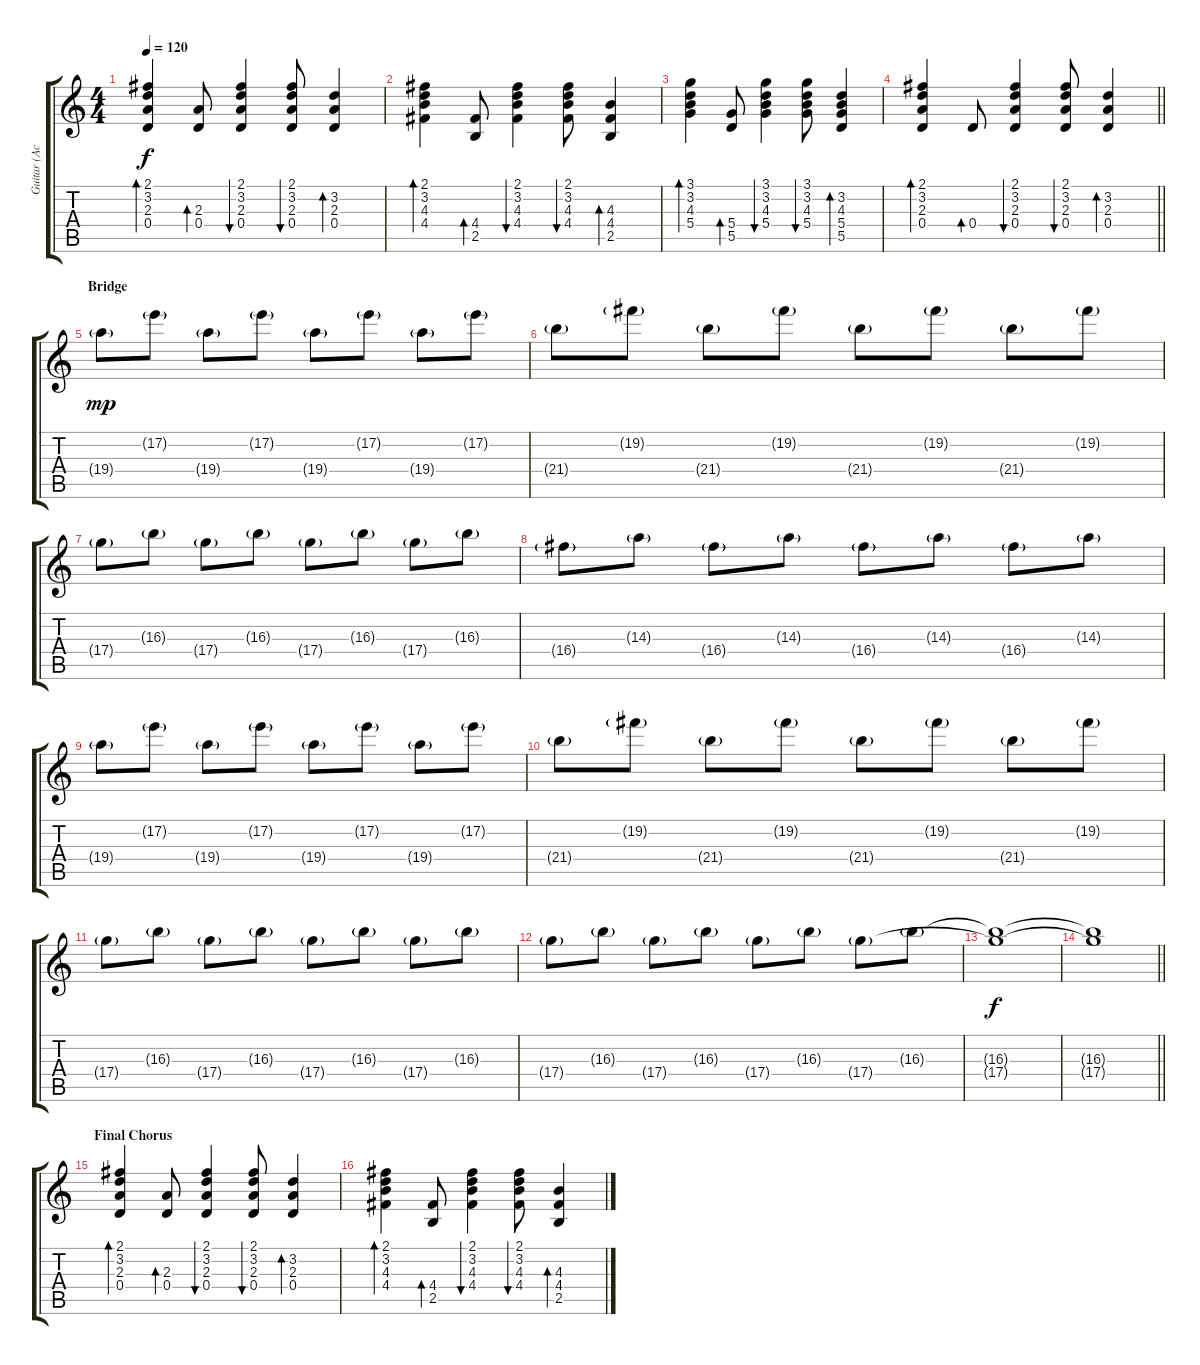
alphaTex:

\track ("Guitar (Acoustic)" "Guitar (Ac") {instrument acousticguitarsteel}
\staff {score tabs}
\tuning (E4 B3 G3 D3 A2 E2) {hide}
\ts (4 4)
\tempo 120
\clef g2
\ks c
(2.1 3.2 2.3 0.4).4{bd 30 dy f} (2.3 0.4).8{bd 30} (2.1 3.2 2.3 0.4).4{bu 30} (2.1 3.2 2.3 0.4).8{bu 30} (3.2 2.3 0.4).4{bd 30} |
(2.1 3.2 4.3 4.4).4{bd 30} (4.4 2.5).8{bd 30} (2.1 3.2 4.3 4.4).4{bu 30} (2.1 3.2 4.3 4.4).8{bu 30} (4.3 4.4 2.5).4{bd 30} |
(3.1 3.2 4.3 5.4).4{bd 30} (5.4 5.5).8{bd 30} (3.1 3.2 4.3 5.4).4{bu 30} (3.1 3.2 4.3 5.4).8{bu 30} (3.2 4.3 5.4 5.5).4{bd 30} |
\barLineRight lightlight
(2.1 3.2 2.3 0.4).4{bd 30} 0.4.8{bd 30} (2.1 3.2 2.3 0.4).4{bu 30} (2.1 3.2 2.3 0.4).8{bu 30} (3.2 2.3 0.4).4{bd 30} |
\section ("" "Bridge")
19.4{g}.8{dy mp} 17.2{g}.8 19.4{g}.8 17.2{g}.8 19.4{g}.8 17.2{g}.8 19.4{g}.8 17.2{g}.8 |
21.4{g}.8 19.2{g}.8 21.4{g}.8 19.2{g}.8 21.4{g}.8 19.2{g}.8 21.4{g}.8 19.2{g}.8 |
17.4{g}.8 16.3{g}.8 17.4{g}.8 16.3{g}.8 17.4{g}.8 16.3{g}.8 17.4{g}.8 16.3{g}.8 |
16.4{g}.8 14.3{g}.8 16.4{g}.8 14.3{g}.8 16.4{g}.8 14.3{g}.8 16.4{g}.8 14.3{g}.8 |
19.4{g}.8 17.2{g}.8 19.4{g}.8 17.2{g}.8 19.4{g}.8 17.2{g}.8 19.4{g}.8 17.2{g}.8 |
21.4{g}.8 19.2{g}.8 21.4{g}.8 19.2{g}.8 21.4{g}.8 19.2{g}.8 21.4{g}.8 19.2{g}.8 |
17.4{g}.8 16.3{g}.8 17.4{g}.8 16.3{g}.8 17.4{g}.8 16.3{g}.8 17.4{g}.8 16.3{g}.8 |
17.4{g}.8 16.3{g}.8 17.4{g}.8 16.3{g}.8 17.4{g}.8 16.3{g}.8 17.4{g}.8 16.3{g}.8 |
(16.3{t} 17.4{t}).1{dy f} |
\barLineRight lightlight
(16.3{t} 17.4{t}).1 |
\section ("" "Final Chorus")
(2.1 3.2 2.3 0.4).4{bd 30} (2.3 0.4).8{bd 30} (2.1 3.2 2.3 0.4).4{bu 30} (2.1 3.2 2.3 0.4).8{bu 30} (3.2 2.3 0.4).4{bd 30} |
(2.1 3.2 4.3 4.4).4{bd 30} (4.4 2.5).8{bd 30} (2.1 3.2 4.3 4.4).4{bu 30} (2.1 3.2 4.3 4.4).8{bu 30} (4.3 4.4 2.5).4{bd 30}
